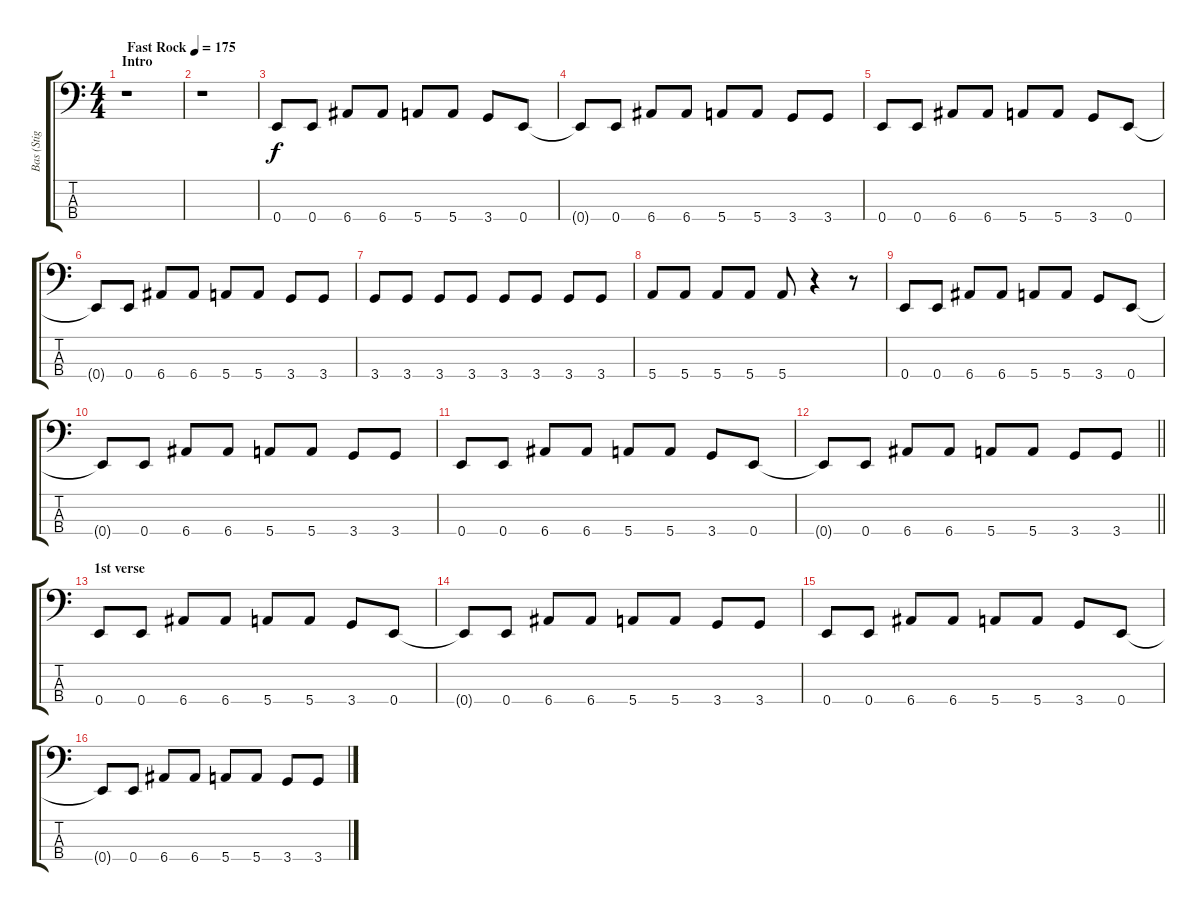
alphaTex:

\track ("Bas (Stig Pedersen)" "Bas (Stig ") {instrument electricbasspick}
\staff {score tabs}
\tuning (G2 D2 A1 E1) {hide}
\ts (4 4)
\section ("" "Intro")
\tempo (175 "Fast Rock")
\clef f4
\ks c
r.1{dy f instrument electricbasspick} |
r.1 |
0.4.8 0.4.8 6.4.8 6.4.8 5.4.8 5.4.8 3.4.8 0.4.8 |
0.4{t}.8 0.4.8 6.4.8 6.4.8 5.4.8 5.4.8 3.4.8 3.4.8 |
0.4.8 0.4.8 6.4.8 6.4.8 5.4.8 5.4.8 3.4.8 0.4.8 |
0.4{t}.8 0.4.8 6.4.8 6.4.8 5.4.8 5.4.8 3.4.8 3.4.8 |
3.4.8 3.4.8 3.4.8 3.4.8 3.4.8 3.4.8 3.4.8 3.4.8 |
5.4.8 5.4.8 5.4.8 5.4.8 5.4.8 r.4 r.8 |
0.4.8 0.4.8 6.4.8 6.4.8 5.4.8 5.4.8 3.4.8 0.4.8 |
0.4{t}.8 0.4.8 6.4.8 6.4.8 5.4.8 5.4.8 3.4.8 3.4.8 |
0.4.8 0.4.8 6.4.8 6.4.8 5.4.8 5.4.8 3.4.8 0.4.8 |
\barLineRight lightlight
0.4{t}.8 0.4.8 6.4.8 6.4.8 5.4.8 5.4.8 3.4.8 3.4.8 |
\section ("" "1st verse")
0.4.8 0.4.8 6.4.8 6.4.8 5.4.8 5.4.8 3.4.8 0.4.8 |
0.4{t}.8 0.4.8 6.4.8 6.4.8 5.4.8 5.4.8 3.4.8 3.4.8 |
0.4.8 0.4.8 6.4.8 6.4.8 5.4.8 5.4.8 3.4.8 0.4.8 |
0.4{t}.8 0.4.8 6.4.8 6.4.8 5.4.8 5.4.8 3.4.8 3.4.8
